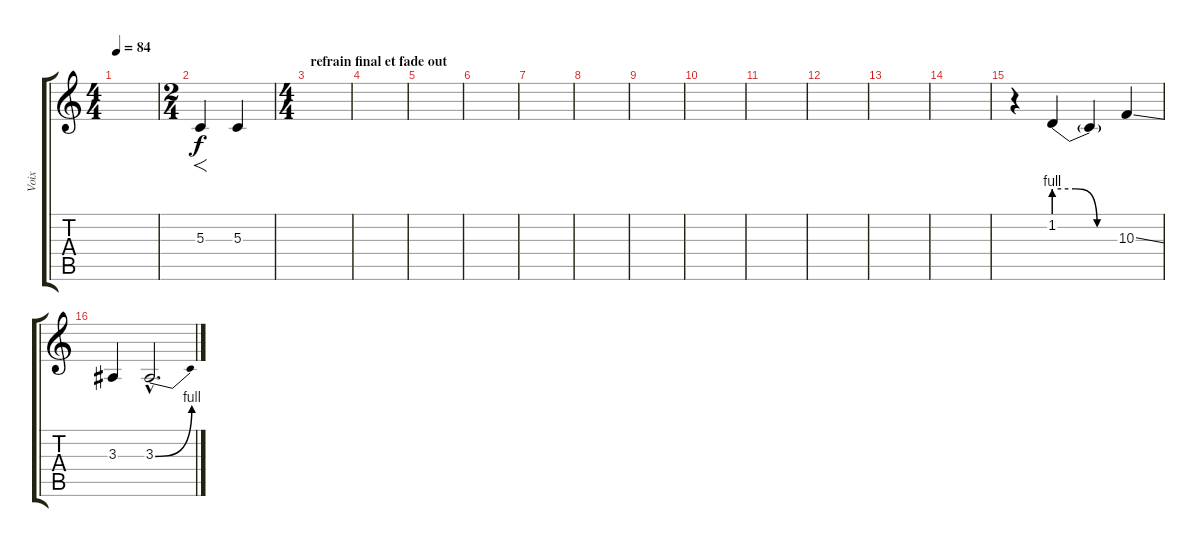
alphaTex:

\track ("Voix" "Voix") {instrument flute}
\staff {score tabs}
\tuning (E4 B3 G3 D3 A2 E2) {hide}
\ts (4 4)
\tempo 84
\clef g2
\ks c
|
\ts (2 4)
5.3.4{f instrument breathnoise} 5.3.4{instrument reversecymbal} |
\ts (4 4)
\section ("" "refrain final et fade out")
|
|
|
|
|
|
|
|
|
|
|
|
r.4{volume 11 instrument flute} 1.2{be (custom 0 4 20 4 40 0 60 0)}.4 1.2{t}.4 10.3{ss}.4 |
3.3.4 3.3{be (bend 0 0 60 4) hac}.2{d}
